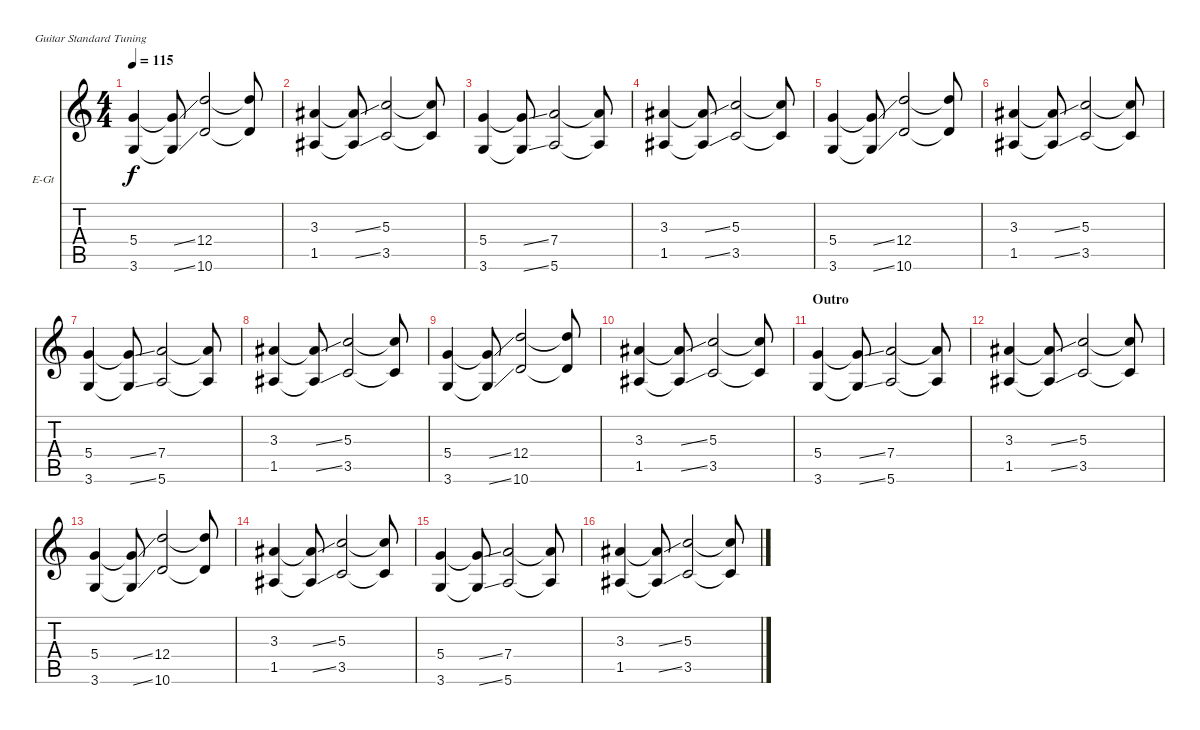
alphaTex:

\defaultSystemsLayout 4
\bracketExtendMode nobrackets
\firstSystemTrackNameOrientation horizontal
\otherSystemsTrackNameOrientation horizontal
\track ("Stone Gossard (Drive)" "E-Gt") {instrument overdrivenguitar}
\staff {score tabs}
\tuning (E4 B3 G3 D3 A2 E2)
\ts (4 4)
\tempo 115
\clef g2
\ks c
(5.4 3.6).4{dy f} (5.4{ss t} 3.6{ss t}).8 (12.4 10.6).2 (12.4{t} 10.6{t}).8 |
(3.3 1.5).4 (3.3{ss t} 1.5{ss t}).8 (5.3 3.5).2 (5.3{t} 3.5{t}).8 |
(5.4 3.6).4 (5.4{ss t} 3.6{ss t}).8 (7.4 5.6).2 (7.4{t} 5.6{t}).8 |
(3.3 1.5).4 (3.3{ss t} 1.5{ss t}).8 (5.3 3.5).2 (5.3{t} 3.5{t}).8 |
(5.4 3.6).4 (5.4{ss t} 3.6{ss t}).8 (12.4 10.6).2 (12.4{t} 10.6{t}).8 |
(3.3 1.5).4 (3.3{ss t} 1.5{ss t}).8 (5.3 3.5).2 (5.3{t} 3.5{t}).8 |
(5.4 3.6).4 (5.4{ss t} 3.6{ss t}).8 (7.4 5.6).2 (7.4{t} 5.6{t}).8 |
(3.3 1.5).4 (3.3{ss t} 1.5{ss t}).8 (5.3 3.5).2 (5.3{t} 3.5{t}).8 |
(5.4 3.6).4 (5.4{ss t} 3.6{ss t}).8 (12.4 10.6).2 (12.4{t} 10.6{t}).8 |
(3.3 1.5).4 (3.3{ss t} 1.5{ss t}).8 (5.3 3.5).2 (5.3{t} 3.5{t}).8 |
\section ("" "Outro")
(5.4 3.6).4 (5.4{ss t} 3.6{ss t}).8 (7.4 5.6).2 (7.4{t} 5.6{t}).8 |
(3.3 1.5).4 (3.3{ss t} 1.5{ss t}).8 (5.3 3.5).2 (5.3{t} 3.5{t}).8 |
(5.4 3.6).4 (5.4{ss t} 3.6{ss t}).8 (12.4 10.6).2 (12.4{t} 10.6{t}).8 |
(3.3 1.5).4 (3.3{ss t} 1.5{ss t}).8 (5.3 3.5).2 (5.3{t} 3.5{t}).8 |
(5.4 3.6).4 (5.4{ss t} 3.6{ss t}).8 (7.4 5.6).2 (7.4{t} 5.6{t}).8 |
(3.3 1.5).4 (3.3{ss t} 1.5{ss t}).8 (5.3 3.5).2 (5.3{t} 3.5{t}).8
